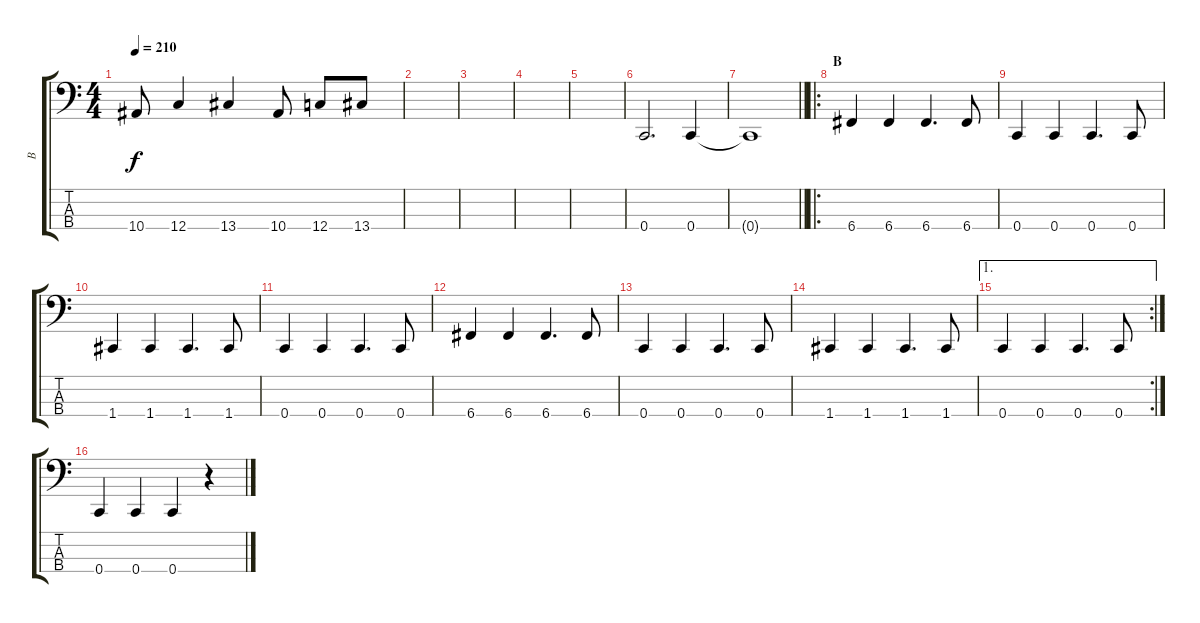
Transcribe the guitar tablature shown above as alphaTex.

\track ("B" "B") {instrument electricbassfinger}
\staff {score tabs}
\tuning (F2 C2 G1 C1) {hide}
\ts (4 4)
\tempo 210
\clef f4
\ks c
10.4{t}.8{dy f} 12.4.4 13.4.4 10.4.8 12.4.8 13.4.8 |
|
|
|
|
0.4.2{d} 0.4.4 |
\barLineRight lightlight
0.4{t}.1 |
\ro
\section ("" "B")
6.4.4 6.4.4 6.4.4{d} 6.4.8 |
0.4.4 0.4.4 0.4.4{d} 0.4.8 |
1.4.4 1.4.4 1.4.4{d} 1.4.8 |
0.4.4 0.4.4 0.4.4{d} 0.4.8 |
6.4.4 6.4.4 6.4.4{d} 6.4.8 |
0.4.4 0.4.4 0.4.4{d} 0.4.8 |
1.4.4 1.4.4 1.4.4{d} 1.4.8 |
\ae 1
\rc 2
0.4.4 0.4.4 0.4.4{d} 0.4.8 |
0.4.4 0.4.4 0.4.4 r.4
